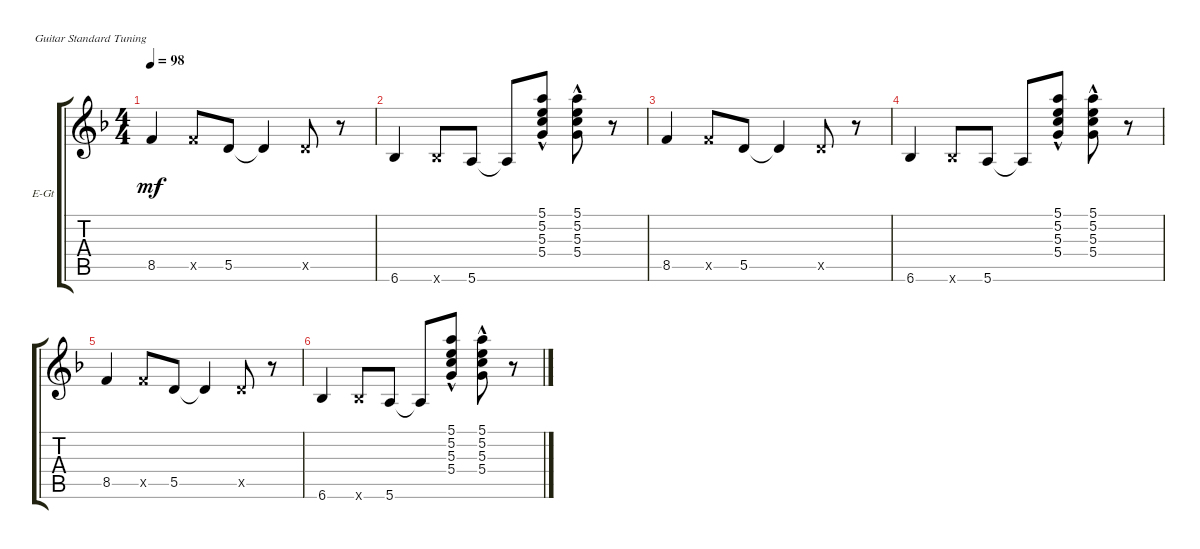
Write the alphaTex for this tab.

\defaultSystemsLayout 4
\bracketExtendMode groupsimilarinstruments
\firstSystemTrackNameOrientation horizontal
\otherSystemsTrackNameOrientation horizontal
\track ("Electric Guitar" "E-Gt") {instrument electricguitarclean}
\staff {score tabs}
\tuning (E4 B3 G3 D3 A2 E2)
\ts (4 4)
\tempo 98
\clef g2
\ks f
8.5.4{dy mf} 8.5{x}.8 5.5.8 5.5{t}.4 5.5{x}.8 r.8 |
6.6.4 6.6{x}.8 5.6.8 5.6{t}.8 (5.4{hac} 5.3{hac} 5.2{hac} 5.1{hac}).8 (5.4{hac} 5.3{hac} 5.2{hac} 5.1{hac}).8 r.8 |
8.5.4 8.5{x}.8 5.5.8 5.5{t}.4 5.5{x}.8 r.8 |
6.6.4 6.6{x}.8 5.6.8 5.6{t}.8 (5.4{hac} 5.3{hac} 5.2{hac} 5.1{hac}).8 (5.4{hac} 5.3{hac} 5.2{hac} 5.1{hac}).8 r.8 |
8.5.4 8.5{x}.8 5.5.8 5.5{t}.4 5.5{x}.8 r.8 |
6.6.4 6.6{x}.8 5.6.8 5.6{t}.8 (5.4{hac} 5.3{hac} 5.2{hac} 5.1{hac}).8 (5.4{hac} 5.3{hac} 5.2{hac} 5.1{hac}).8 r.8
